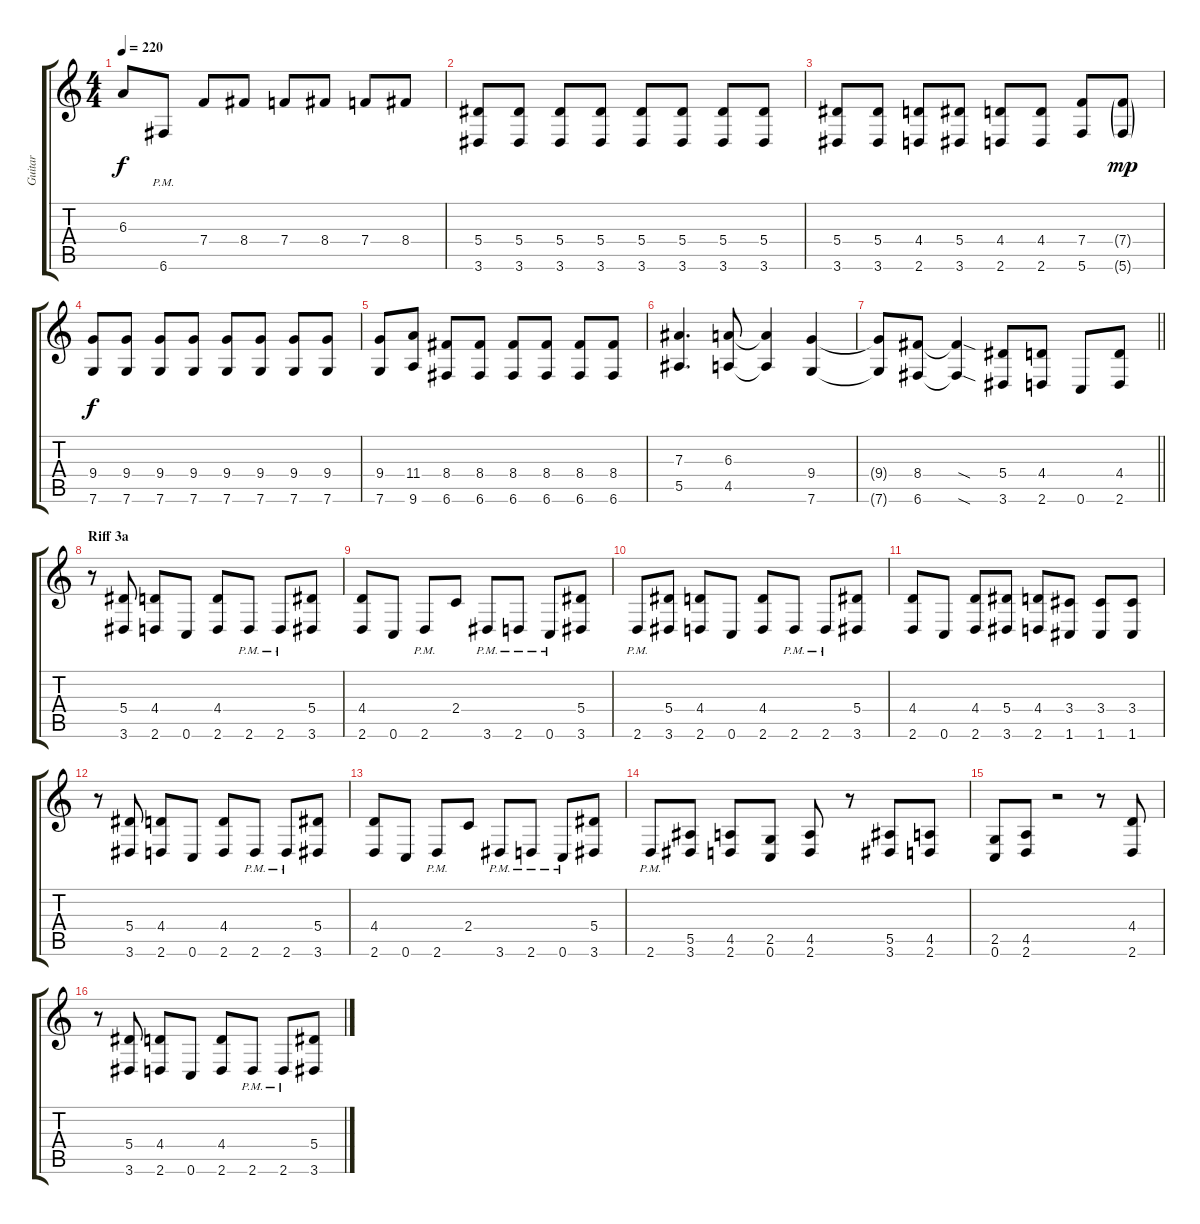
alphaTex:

\track ("Guitar" "Guitar") {instrument distortionguitar}
\staff {score tabs}
\tuning (C4 G3 Eb3 Bb2 F2 C2) {hide}
\ts (4 4)
\tempo 220
\clef g2
\ks c
6.3.8{dy f} 6.6{pm}.8 7.4.8 8.4.8 7.4.8 8.4.8 7.4.8 8.4.8 |
(5.4 3.6).8 (5.4 3.6).8 (5.4 3.6).8 (5.4 3.6).8 (5.4 3.6).8 (5.4 3.6).8 (5.4 3.6).8 (5.4 3.6).8 |
(5.4 3.6).8 (5.4 3.6).8 (4.4 2.6).8 (5.4 3.6).8 (4.4 2.6).8 (4.4 2.6).8 (7.4 5.6).8 (7.4{g} 5.6{g}).8{dy mp} |
(9.4 7.6).8{dy f} (9.4 7.6).8 (9.4 7.6).8 (9.4 7.6).8 (9.4 7.6).8 (9.4 7.6).8 (9.4 7.6).8 (9.4 7.6).8 |
(9.4 7.6).8 (11.4 9.6).8 (8.4 6.6).8 (8.4 6.6).8 (8.4 6.6).8 (8.4 6.6).8 (8.4 6.6).8 (8.4 6.6).8 |
(7.3 5.5).4{d} (6.3 4.5).8 (6.3{t} 4.5{t}).4 (9.4 7.6).4 |
\barLineRight lightlight
(9.4{t} 7.6{t}).8 (8.4 6.6).8 (8.4{sod t} 6.6{sod t}).4 (5.4 3.6).8 (4.4 2.6).8 0.6.8 (4.4 2.6).8 |
\section ("" "Riff 3a")
r.8 (5.4 3.6).8 (4.4 2.6).8 0.6.8 (4.4 2.6).8 2.6{pm}.8 2.6{pm}.8 (5.4 3.6).8 |
(4.4 2.6).8 0.6.8 2.6{pm}.8 2.4.8 3.6{pm}.8 2.6{pm}.8 0.6{pm}.8 (5.4 3.6).8 |
2.6{pm}.8 (5.4 3.6).8 (4.4 2.6).8 0.6.8 (4.4 2.6).8 2.6{pm}.8 2.6{pm}.8 (5.4 3.6).8 |
(4.4 2.6).8 0.6.8 (4.4 2.6).8 (5.4 3.6).8 (4.4 2.6).8 (3.4 1.6).8 (3.4 1.6).8 (3.4 1.6).8 |
r.8 (5.4 3.6).8 (4.4 2.6).8 0.6.8 (4.4 2.6).8 2.6{pm}.8 2.6{pm}.8 (5.4 3.6).8 |
(4.4 2.6).8 0.6.8 2.6{pm}.8 2.4.8 3.6{pm}.8 2.6{pm}.8 0.6{pm}.8 (5.4 3.6).8 |
2.6{pm}.8 (5.5 3.6).8 (4.5 2.6).8 (2.5 0.6).8 (4.5 2.6).8 r.8 (5.5 3.6).8 (4.5 2.6).8 |
(2.5 0.6).8 (4.5 2.6).8 r.2 r.8 (4.4 2.6).8 |
r.8 (5.4 3.6).8 (4.4 2.6).8 0.6.8 (4.4 2.6).8 2.6{pm}.8 2.6{pm}.8 (5.4 3.6).8
